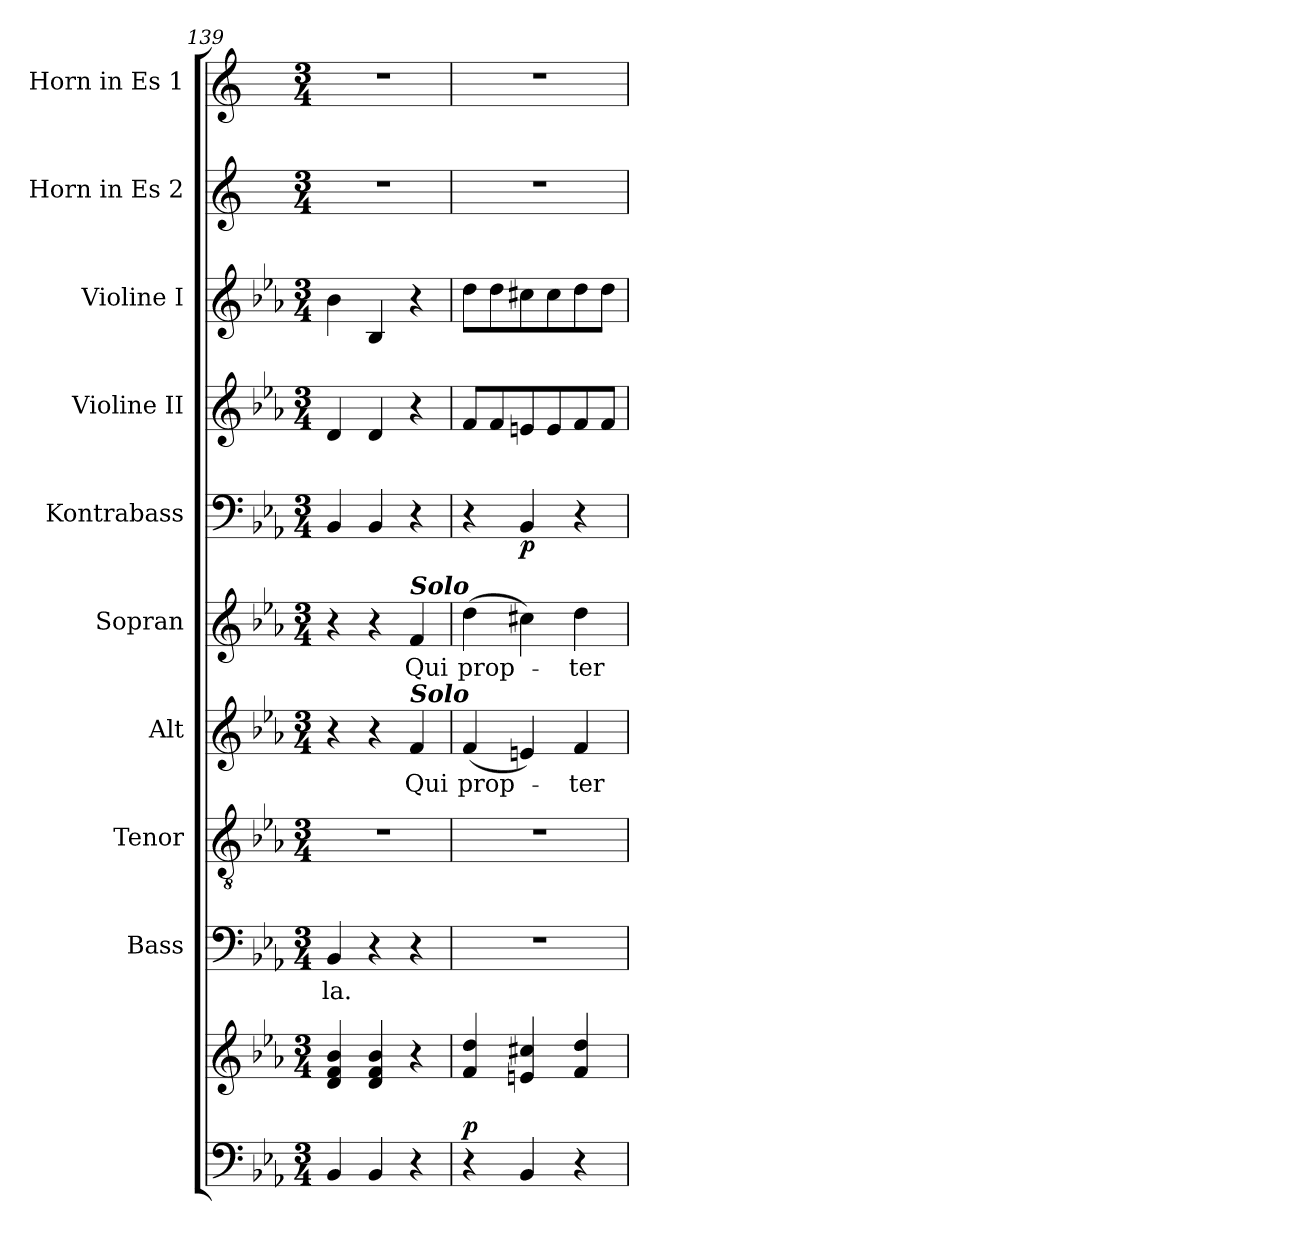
**kern	**kern	**dynam	**kern	**text	**kern	**kern	**text	**kern	**text	**kern	**dynam	**kern	**kern	**kern	**kern
*part10	*part10	*part10	*part9	*part9	*part8	*part7	*part7	*part6	*part6	*part5	*part5	*part4	*part3	*part2	*part1
*staff11	*staff10	*staff10/11	*staff9	*staff9	*staff8	*staff7	*staff7	*staff6	*staff6	*staff5	*staff5	*staff4	*staff3	*staff2	*staff1
*	*	*	*I"Bass	*	*I"Tenor	*I"Alt	*	*I"Sopran	*	*I"Kontrabass	*	*I"Violine II	*I"Violine I	*I"Horn in Es 2	*I"Horn in Es 1
*	*	*	*I'B.	*	*I'T.	*I'A.	*	*I'S.	*	*I'Kb.	*	*I'Vl. II	*I'Vl. I	*I'Hr. Es 2	*I'Hr. Es 1
*clefF4	*clefG2	*	*clefF4	*	*clefGv2	*clefG2	*	*clefG2	*	*clefF4	*	*clefG2	*clefG2	*clefG2	*clefG2
*	*	*	*	*	*	*	*	*	*	*ITrd7c12	*	*	*	*ITrd5c9	*ITrd5c9
*k[b-e-a-]	*k[b-e-a-]	*	*k[b-e-a-]	*	*k[b-e-a-]	*k[b-e-a-]	*	*k[b-e-a-]	*	*k[b-e-a-]	*	*k[b-e-a-]	*k[b-e-a-]	*k[b-e-a-]	*k[b-e-a-]
*E-:	*E-:	*	*E-:	*	*E-:	*E-:	*	*E-:	*	*E-:	*	*E-:	*E-:	*E-:	*E-:
*M3/4	*M3/4	*	*M3/4	*	*M3/4	*M3/4	*	*M3/4	*	*M3/4	*	*M3/4	*M3/4	*M3/4	*M3/4
=139	=139	=139	=139	=139	=139	=139	=139	=139	=139	=139	=139	=139	=139	=139	=139
!	!	!	!	!LO:LY:b	!	!	!	!	!	!	!	!	!	!	!
4BB-/	4d/ 4f/ 4b-/	.	4BB-/	-la.	2.r	4r	.	4r	.	4BBB-/	.	4d/	4b-\	2.r	2.r
4BB-/	4d/ 4f/ 4b-/	.	4r	.	.	4r	.	4r	.	4BBB-/	.	4d/	4B-/	.	.
!	!	!	!	!	!	!	!	!LO:TX:a:Bi:t=Solo	!	!	!	!	!	!	!
!	!	!	!	!	!	!LO:TX:a:Bi:t=Solo	!	!	!	!	!	!	!	!	!
!	!	!	!	!	!	!	!LO:LY:b	!	!LO:LY:b	!	!	!	!	!	!
4r	4r	.	4r	.	.	4f/	Qui	4f/	Qui	4r	.	4r	4r	.	.
=140	=140	=140	=140	=140	=140	=140	=140	=140	=140	=140	=140	=140	=140	=140	=140
!	!	!LO:DY:a=2	!	!	!	!	!LO:LY:b	!	!LO:LY:b	!	!	!	!	!	!
4r	4f/ 4dd/	p	2.r	.	2.r	(<4f/	prop-	(>4dd\	prop-	4r	.	8f/L	8dd\L	2.r	2.r
.	.	.	.	.	.	.	.	.	.	.	.	8f/	8dd\	.	.
!	!	!	!	!	!	!	!	!	!	!	!LO:DY:b	!	!	!	!
4BB-/	4en/ 4cc#X/	.	.	.	.	4en/)	.	4cc#X\)	.	4BBB-/	p	8en/	8cc#X\	.	.
.	.	.	.	.	.	.	.	.	.	.	.	8e/	8cc#\	.	.
!	!	!	!	!	!	!	!LO:LY:b	!	!LO:LY:b	!	!	!	!	!	!
4r	4f/ 4dd/	.	.	.	.	4f/	-ter	4dd\	-ter	4r	.	8f/	8dd\	.	.
.	.	.	.	.	.	.	.	.	.	.	.	8f/J	8dd\J	.	.
=	=	=	=	=	=	=	=	=	=	=	=	=	=	=	=
*-	*-	*-	*-	*-	*-	*-	*-	*-	*-	*-	*-	*-	*-	*-	*-
